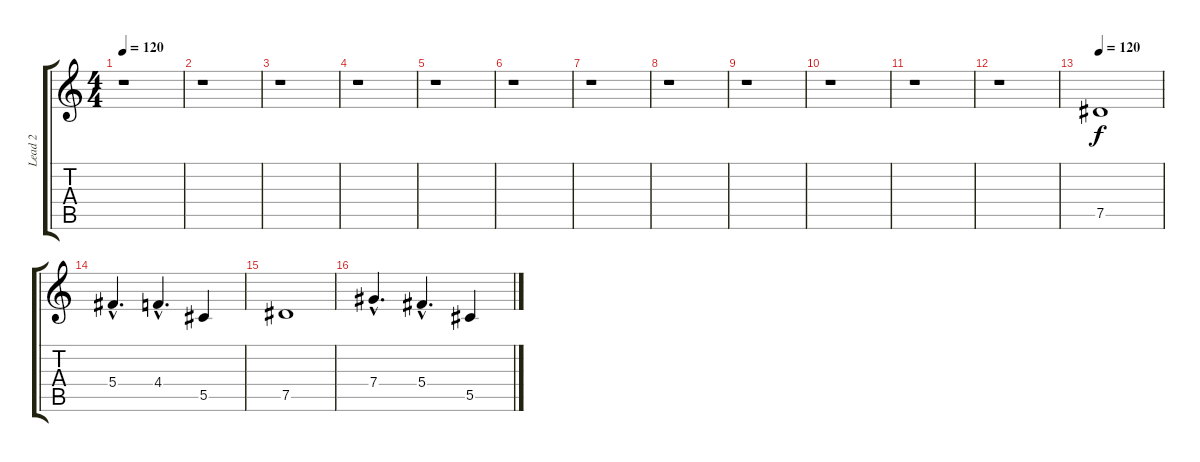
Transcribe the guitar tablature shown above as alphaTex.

\track ("Lead 2" "Lead 2") {instrument distortionguitar}
\staff {score tabs}
\tuning (Eb4 Bb3 Gb3 Db3 Ab2 Eb2) {hide}
\ts (4 4)
\tempo 120
\clef g2
\ks c
r.1{dy f} |
r.1 |
r.1 |
r.1 |
r.1 |
r.1 |
r.1 |
r.1 |
r.1 |
r.1 |
r.1 |
r.1 |
\tempo 120
7.5.1 |
5.4{hac}.4{d} 4.4{hac}.4{d} 5.5.4 |
7.5.1 |
7.4{hac}.4{d} 5.4{hac}.4{d} 5.5.4
